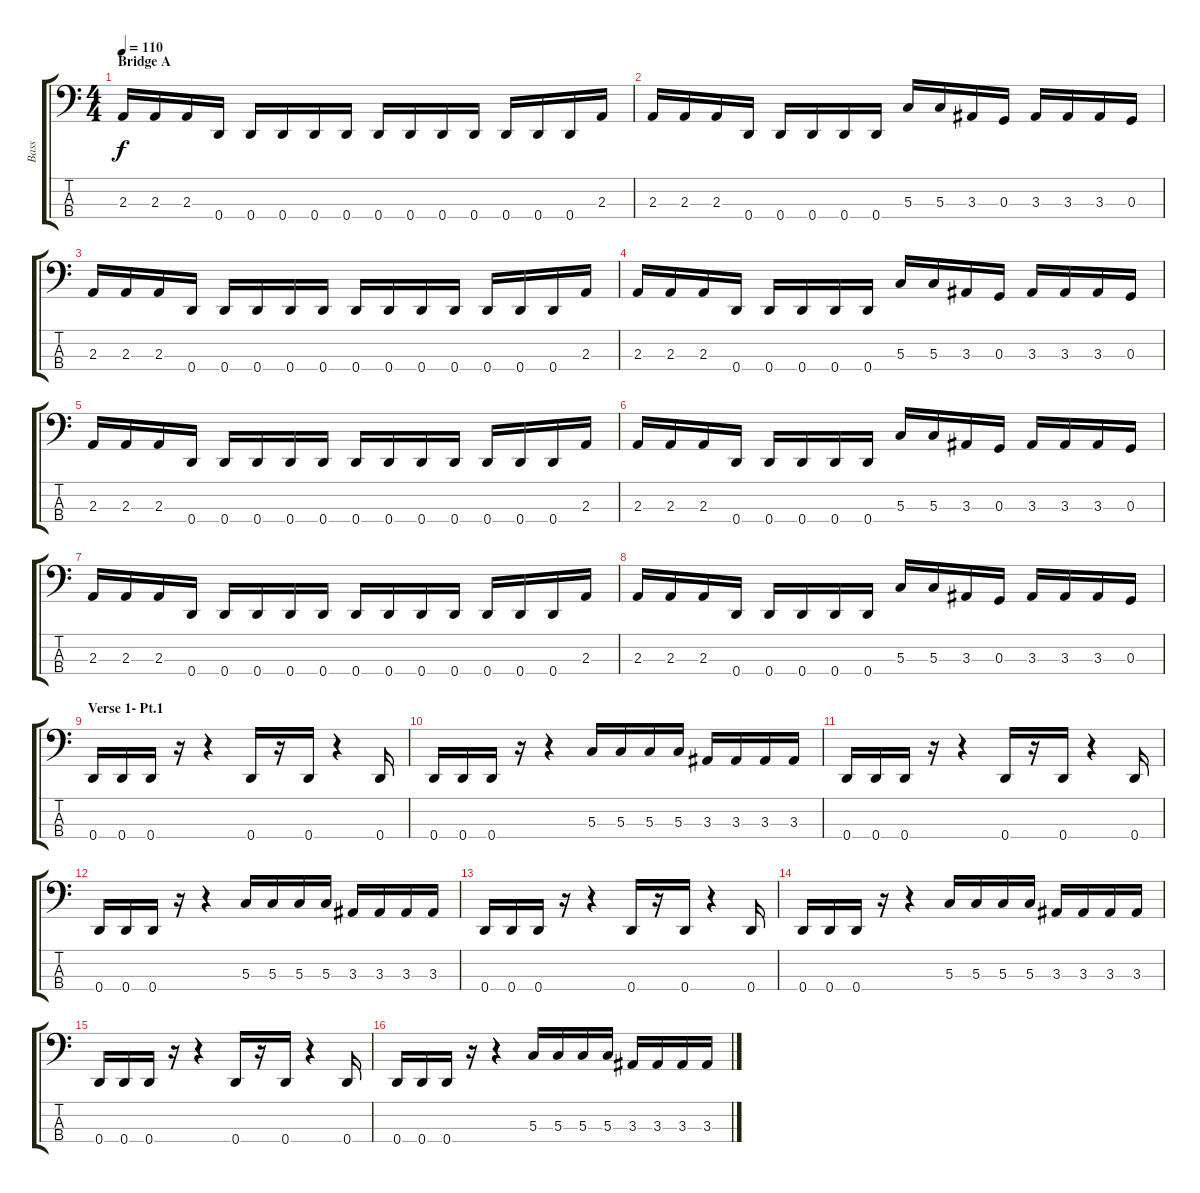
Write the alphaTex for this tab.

\track ("Bass" "Bass") {instrument electricbassfinger}
\staff {score tabs}
\tuning (F2 C2 G1 D1) {hide}
\ts (4 4)
\section ("" "Bridge A")
\tempo 110
\clef f4
\ks c
2.3.16{dy f} 2.3.16 2.3.16 0.4.16 0.4.16 0.4.16 0.4.16 0.4.16 0.4.16 0.4.16 0.4.16 0.4.16 0.4.16 0.4.16 0.4.16 2.3.16 |
2.3.16 2.3.16 2.3.16 0.4.16 0.4.16 0.4.16 0.4.16 0.4.16 5.3.16 5.3.16 3.3.16 0.3.16 3.3.16 3.3.16 3.3.16 0.3.16 |
2.3.16 2.3.16 2.3.16 0.4.16 0.4.16 0.4.16 0.4.16 0.4.16 0.4.16 0.4.16 0.4.16 0.4.16 0.4.16 0.4.16 0.4.16 2.3.16 |
2.3.16 2.3.16 2.3.16 0.4.16 0.4.16 0.4.16 0.4.16 0.4.16 5.3.16 5.3.16 3.3.16 0.3.16 3.3.16 3.3.16 3.3.16 0.3.16 |
2.3.16 2.3.16 2.3.16 0.4.16 0.4.16 0.4.16 0.4.16 0.4.16 0.4.16 0.4.16 0.4.16 0.4.16 0.4.16 0.4.16 0.4.16 2.3.16 |
2.3.16 2.3.16 2.3.16 0.4.16 0.4.16 0.4.16 0.4.16 0.4.16 5.3.16 5.3.16 3.3.16 0.3.16 3.3.16 3.3.16 3.3.16 0.3.16 |
2.3.16 2.3.16 2.3.16 0.4.16 0.4.16 0.4.16 0.4.16 0.4.16 0.4.16 0.4.16 0.4.16 0.4.16 0.4.16 0.4.16 0.4.16 2.3.16 |
2.3.16 2.3.16 2.3.16 0.4.16 0.4.16 0.4.16 0.4.16 0.4.16 5.3.16 5.3.16 3.3.16 0.3.16 3.3.16 3.3.16 3.3.16 0.3.16 |
\section ("" "Verse 1- Pt.1")
0.4.16 0.4.16 0.4.16 r.16 r.4 0.4.16 r.16 0.4.16 r.4 0.4.16 |
0.4.16 0.4.16 0.4.16 r.16 r.4 5.3.16 5.3.16 5.3.16 5.3.16 3.3.16 3.3.16 3.3.16 3.3.16 |
0.4.16 0.4.16 0.4.16 r.16 r.4 0.4.16 r.16 0.4.16 r.4 0.4.16 |
0.4.16 0.4.16 0.4.16 r.16 r.4 5.3.16 5.3.16 5.3.16 5.3.16 3.3.16 3.3.16 3.3.16 3.3.16 |
0.4.16 0.4.16 0.4.16 r.16 r.4 0.4.16 r.16 0.4.16 r.4 0.4.16 |
0.4.16 0.4.16 0.4.16 r.16 r.4 5.3.16 5.3.16 5.3.16 5.3.16 3.3.16 3.3.16 3.3.16 3.3.16 |
0.4.16 0.4.16 0.4.16 r.16 r.4 0.4.16 r.16 0.4.16 r.4 0.4.16 |
0.4.16 0.4.16 0.4.16 r.16 r.4 5.3.16 5.3.16 5.3.16 5.3.16 3.3.16 3.3.16 3.3.16 3.3.16
